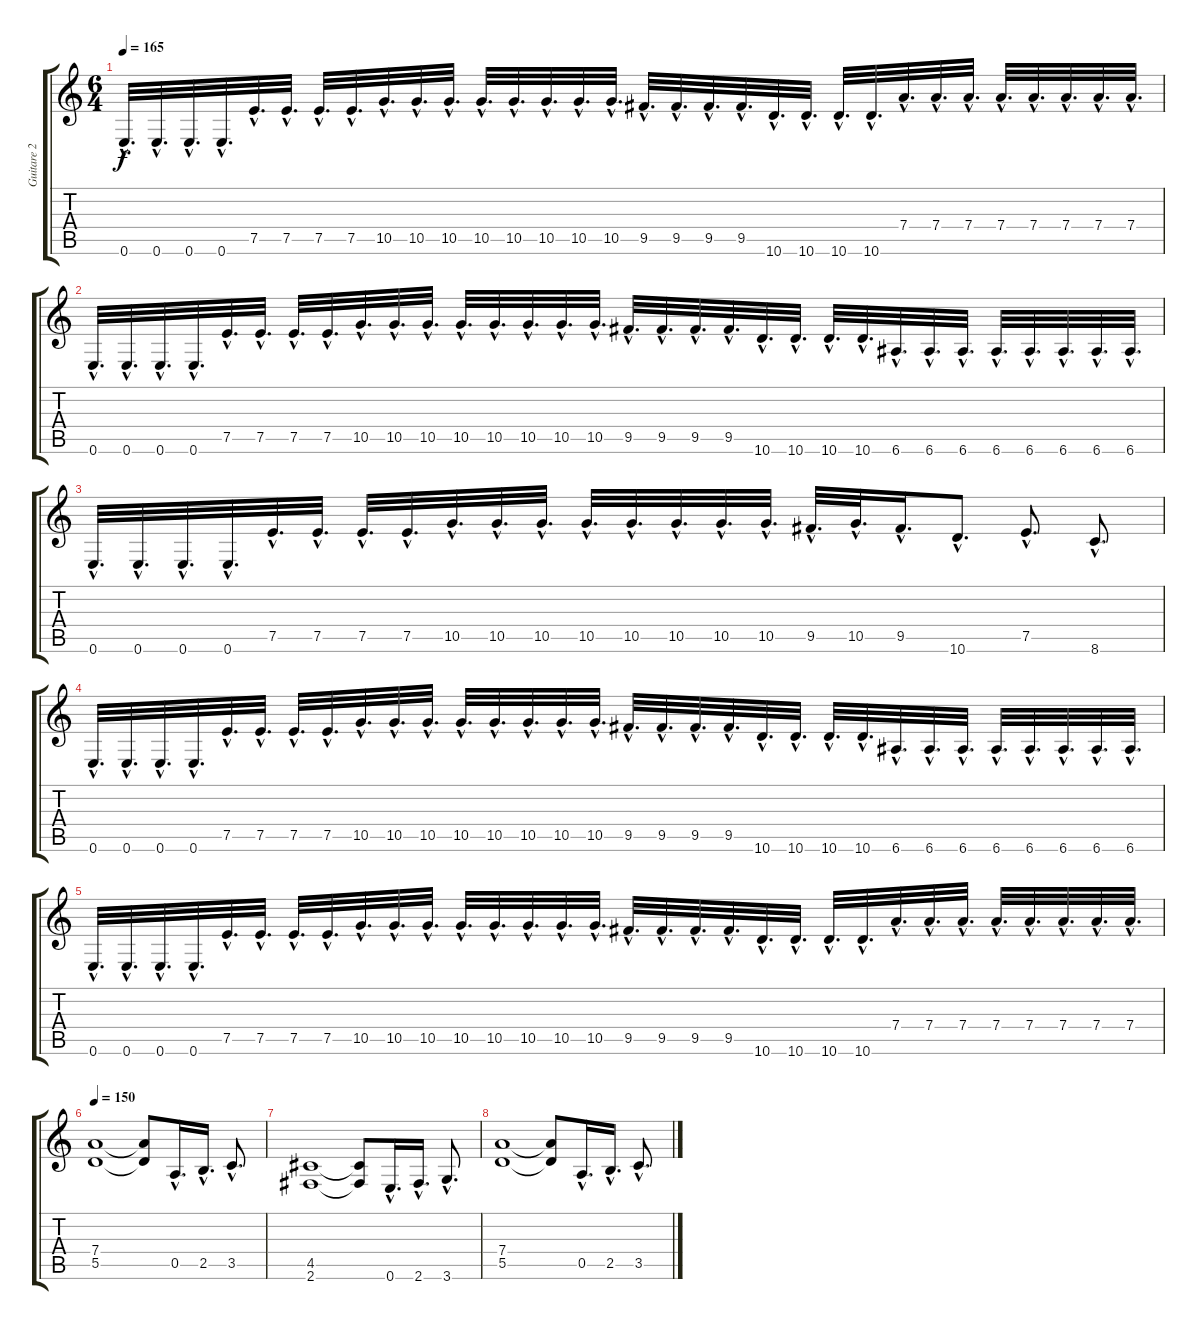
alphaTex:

\track ("Guitare 2" "Guitare 2") {instrument distortionguitar}
\staff {score tabs}
\tuning (E4 B3 G3 D3 A2 E2) {hide}
\ts (6 4)
\tempo 165
\clef g2
\ks c
0.6{hac}.32{d dy f} 0.6{hac}.32{d} 0.6{hac}.32{d} 0.6{hac}.32{d} 7.5{hac}.32{d} 7.5{hac}.32{d} 7.5{hac}.32{d} 7.5{hac}.32{d} 10.5{hac}.32{d} 10.5{hac}.32{d} 10.5{hac}.32{d} 10.5{hac}.32{d} 10.5{hac}.32{d} 10.5{hac}.32{d} 10.5{hac}.32{d} 10.5{hac}.32{d} 9.5{hac}.32{d} 9.5{hac}.32{d} 9.5{hac}.32{d} 9.5{hac}.32{d} 10.6{hac}.32{d} 10.6{hac}.32{d} 10.6{hac}.32{d} 10.6{hac}.32{d} 7.4{hac}.32{d} 7.4{hac}.32{d} 7.4{hac}.32{d} 7.4{hac}.32{d} 7.4{hac}.32{d} 7.4{hac}.32{d} 7.4{hac}.32{d} 7.4{hac}.32{d} |
0.6{hac}.32{d} 0.6{hac}.32{d} 0.6{hac}.32{d} 0.6{hac}.32{d} 7.5{hac}.32{d} 7.5{hac}.32{d} 7.5{hac}.32{d} 7.5{hac}.32{d} 10.5{hac}.32{d} 10.5{hac}.32{d} 10.5{hac}.32{d} 10.5{hac}.32{d} 10.5{hac}.32{d} 10.5{hac}.32{d} 10.5{hac}.32{d} 10.5{hac}.32{d} 9.5{hac}.32{d} 9.5{hac}.32{d} 9.5{hac}.32{d} 9.5{hac}.32{d} 10.6{hac}.32{d} 10.6{hac}.32{d} 10.6{hac}.32{d} 10.6{hac}.32{d} 6.6{hac}.32{d} 6.6{hac}.32{d} 6.6{hac}.32{d} 6.6{hac}.32{d} 6.6{hac}.32{d} 6.6{hac}.32{d} 6.6{hac}.32{d} 6.6{hac}.32{d} |
0.6{hac}.32{d} 0.6{hac}.32{d} 0.6{hac}.32{d} 0.6{hac}.32{d} 7.5{hac}.32{d} 7.5{hac}.32{d} 7.5{hac}.32{d} 7.5{hac}.32{d} 10.5{hac}.32{d} 10.5{hac}.32{d} 10.5{hac}.32{d} 10.5{hac}.32{d} 10.5{hac}.32{d} 10.5{hac}.32{d} 10.5{hac}.32{d} 10.5{hac}.32{d} 9.5{hac}.32{d} 10.5{hac}.32{d} 9.5{hac}.16{d} 10.6{hac}.8{d} 7.5{hac}.8{d} 8.6{hac}.8{d} |
0.6{hac}.32{d} 0.6{hac}.32{d} 0.6{hac}.32{d} 0.6{hac}.32{d} 7.5{hac}.32{d} 7.5{hac}.32{d} 7.5{hac}.32{d} 7.5{hac}.32{d} 10.5{hac}.32{d} 10.5{hac}.32{d} 10.5{hac}.32{d} 10.5{hac}.32{d} 10.5{hac}.32{d} 10.5{hac}.32{d} 10.5{hac}.32{d} 10.5{hac}.32{d} 9.5{hac}.32{d} 9.5{hac}.32{d} 9.5{hac}.32{d} 9.5{hac}.32{d} 10.6{hac}.32{d} 10.6{hac}.32{d} 10.6{hac}.32{d} 10.6{hac}.32{d} 6.6{hac}.32{d} 6.6{hac}.32{d} 6.6{hac}.32{d} 6.6{hac}.32{d} 6.6{hac}.32{d} 6.6{hac}.32{d} 6.6{hac}.32{d} 6.6{hac}.32{d} |
0.6{hac}.32{d} 0.6{hac}.32{d} 0.6{hac}.32{d} 0.6{hac}.32{d} 7.5{hac}.32{d} 7.5{hac}.32{d} 7.5{hac}.32{d} 7.5{hac}.32{d} 10.5{hac}.32{d} 10.5{hac}.32{d} 10.5{hac}.32{d} 10.5{hac}.32{d} 10.5{hac}.32{d} 10.5{hac}.32{d} 10.5{hac}.32{d} 10.5{hac}.32{d} 9.5{hac}.32{d} 9.5{hac}.32{d} 9.5{hac}.32{d} 9.5{hac}.32{d} 10.6{hac}.32{d} 10.6{hac}.32{d} 10.6{hac}.32{d} 10.6{hac}.32{d} 7.4{hac}.32{d} 7.4{hac}.32{d} 7.4{hac}.32{d} 7.4{hac}.32{d} 7.4{hac}.32{d} 7.4{hac}.32{d} 7.4{hac}.32{d} 7.4{hac}.32{d} |
\tempo 150
(7.4 5.5).1 (7.4{t} 5.5{t}).8 0.5{hac}.16{d} 2.5{hac}.16{d} 3.5{hac}.8{d} |
(4.5 2.6).1 (4.5{t} 2.6{t}).8 0.6{hac}.16{d} 2.6{hac}.16{d} 3.6{hac}.8{d} |
(7.4 5.5).1 (7.4{t} 5.5{t}).8 0.5{hac}.16{d} 2.5{hac}.16{d} 3.5{hac}.8{d}
